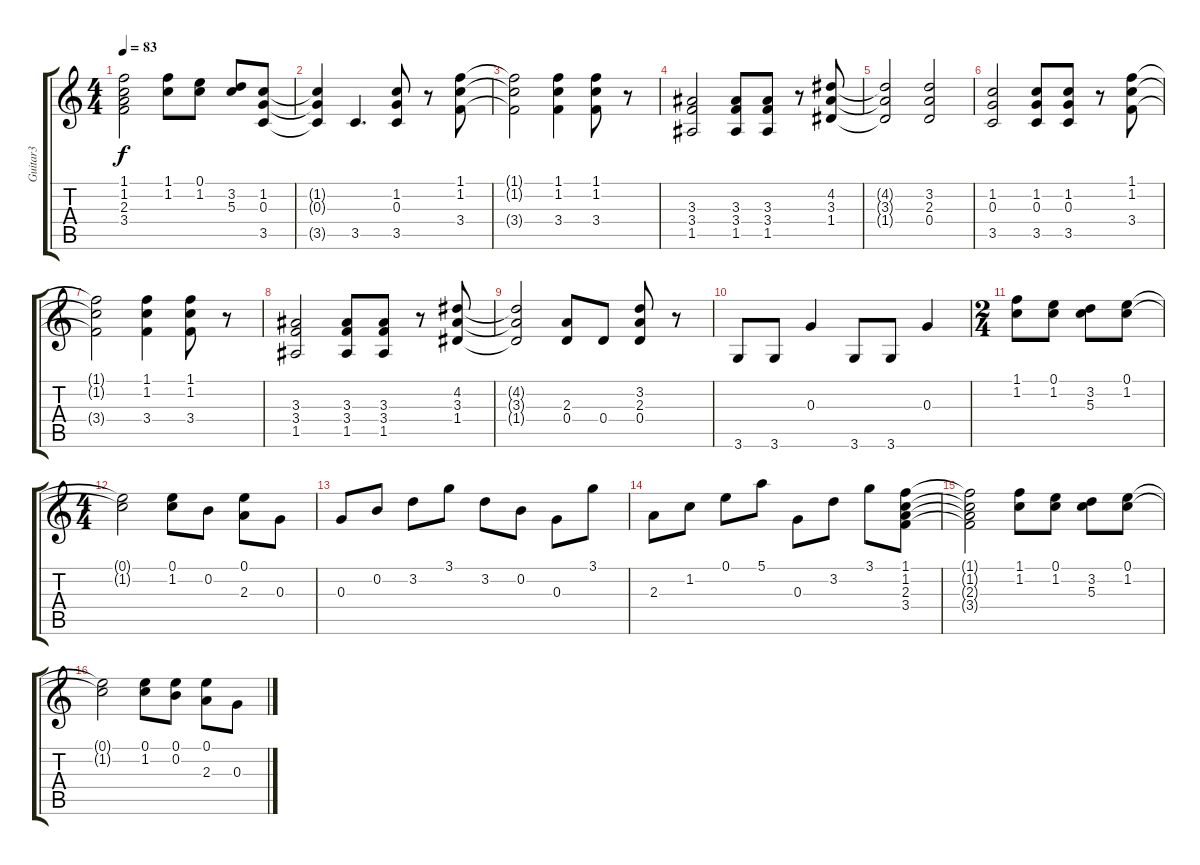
\track ("Guitar3" "Guitar3") {instrument distortionguitar}
\staff {score tabs}
\tuning (E4 B3 G3 D3 A2 E2) {hide}
\ts (4 4)
\tempo 83
\clef g2
\ks c
(1.1{t} 1.2{t} 2.3{t} 3.4{t}).2{dy f} (1.1 1.2).8 (0.1 1.2).8 (3.2 5.3).8 (1.2 0.3 3.5).8 |
(1.2{t} 0.3{t} 3.5{t}).4 3.5.4{d} (1.2 0.3 3.5).8 r.8 (1.1 1.2 3.4).8 |
(1.1{t} 1.2{t} 3.4{t}).2 (1.1 1.2 3.4).4 (1.1 1.2 3.4).8 r.8 |
(3.3 3.4 1.5).2 (3.3 3.4 1.5).8 (3.3 3.4 1.5).8 r.8 (4.2 3.3 1.4).8 |
(4.2{t} 3.3{t} 1.4{t}).2 (3.2 2.3 0.4).2 |
(1.2 0.3 3.5).2 (1.2 0.3 3.5).8 (1.2 0.3 3.5).8 r.8 (1.1 1.2 3.4).8 |
(1.1{t} 1.2{t} 3.4{t}).2 (1.1 1.2 3.4).4 (1.1 1.2 3.4).8 r.8 |
(3.3 3.4 1.5).2 (3.3 3.4 1.5).8 (3.3 3.4 1.5).8 r.8 (4.2 3.3 1.4).8 |
(4.2{t} 3.3{t} 1.4{t}).2 (2.3 0.4).8 0.4.8 (3.2 2.3 0.4).8 r.8 |
3.6.8 3.6.8 0.3.4 3.6.8 3.6.8 0.3.4 |
\ts (2 4)
(1.1 1.2).8 (0.1 1.2).8 (3.2 5.3).8 (0.1 1.2).8 |
\ts (4 4)
(0.1{t} 1.2{t}).2 (0.1 1.2).8 0.2.8 (0.1 2.3).8 0.3.8 |
0.3.8 0.2.8 3.2.8 3.1.8 3.2.8 0.2.8 0.3.8 3.1.8 |
2.3.8 1.2.8 0.1.8 5.1.8 0.3.8 3.2.8 3.1.8 (1.1 1.2 2.3 3.4).8 |
(1.1{t} 1.2{t} 2.3{t} 3.4{t}).2 (1.1 1.2).8 (0.1 1.2).8 (3.2 5.3).8 (0.1 1.2).8 |
(0.1{t} 1.2{t}).2 (0.1 1.2).8 (0.1 0.2).8 (0.1 2.3).8 0.3.8
